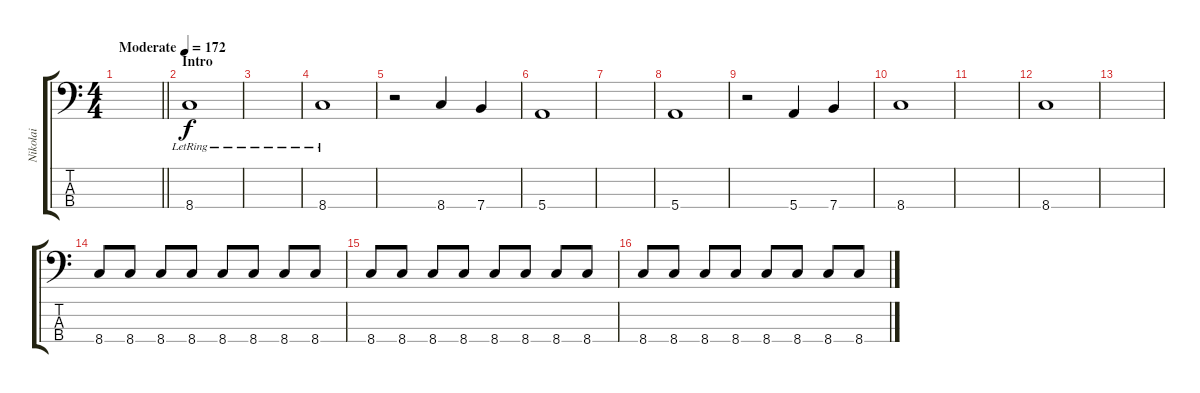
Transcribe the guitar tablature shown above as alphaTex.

\track ("Nikolai" "Nikolai") {instrument electricbassfinger}
\staff {score tabs}
\tuning (G2 D2 A1 E1) {hide}
\ts (4 4)
\tempo (172 "Moderate")
\clef f4
\barLineRight lightlight
\ks c
|
\section ("" "Intro")
8.4{lr}.1 |
|
8.4{lr}.1 |
r.2 8.4.4 7.4.4 |
5.4.1 |
|
5.4.1 |
r.2 5.4.4 7.4.4 |
8.4.1 |
|
8.4.1 |
|
8.4.8 8.4.8 8.4.8 8.4.8 8.4.8 8.4.8 8.4.8 8.4.8 |
8.4.8 8.4.8 8.4.8 8.4.8 8.4.8 8.4.8 8.4.8 8.4.8 |
8.4.8 8.4.8 8.4.8 8.4.8 8.4.8 8.4.8 8.4.8 8.4.8
